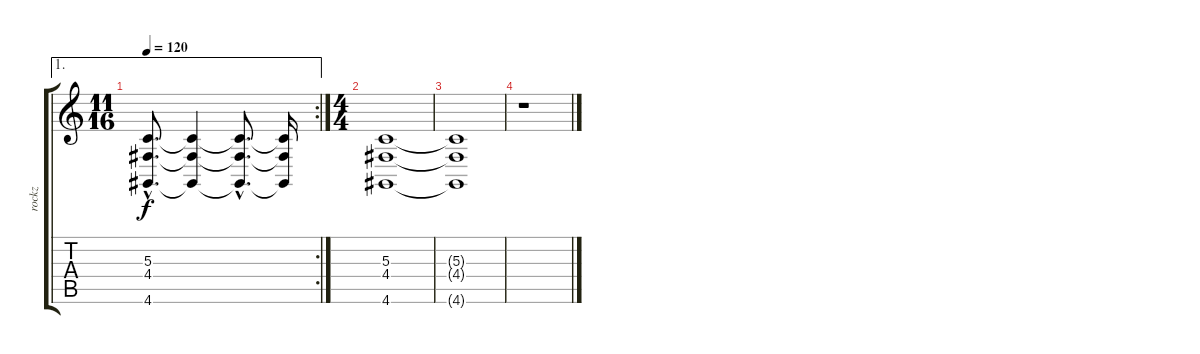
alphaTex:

\track ("rockz" "rockz") {instrument choiraahs}
\staff {score tabs}
\tuning (E4 B3 G3 D3 A2 E2) {hide}
\ae 1
\rc 2
\ts (11 16)
\tempo 120
\clef g2
\ks c
(5.3{hac t} 4.4{hac} 4.6{hac}).8{d dy f} (5.3{t} 4.4{t} 4.6{t}).4 (5.3{hac t} 4.4{hac t} 4.6{hac t}).8{d} (5.3{t} 4.4{t} 4.6{t}).16 |
\ts (4 4)
(5.3 4.4 4.6).1{volume 0} |
(5.3{t} 4.4{t} 4.6{t}).1 |
r.1
